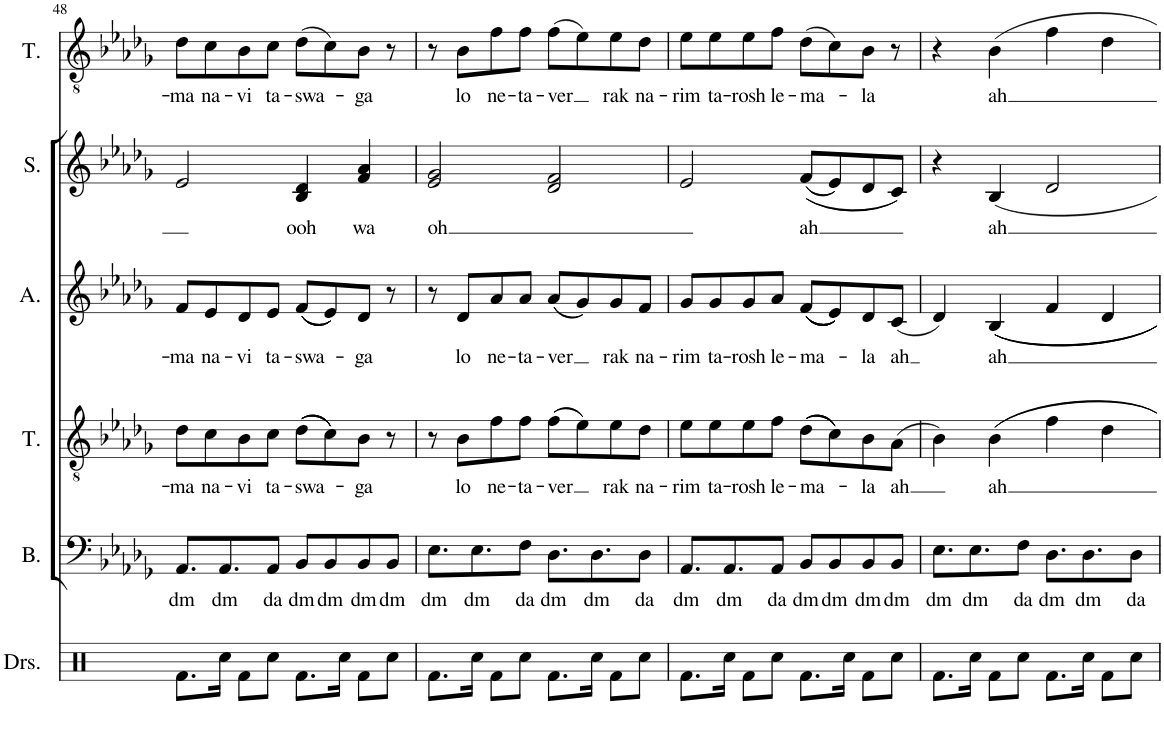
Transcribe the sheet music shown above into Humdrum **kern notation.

**kern	**kern	**text	**kern	**text	**kern	**text	**kern	**text	**kern	**text
*part6	*part5	*part5	*part4	*part4	*part3	*part3	*part2	*part2	*part1	*part1
*staff6	*staff5	*staff5	*staff4	*staff4	*staff3	*staff3	*staff2	*staff2	*staff1	*staff1
*I"Drumset	*I"Bass	*	*I"Tenor	*	*I"Alto	*	*I"Soprano	*	*I"Tenor	*
*I'Drs.	*I'B.	*	*I'T.	*	*I'A.	*	*I'S.	*	*I'T.	*
!!LO:PB:g=z
*clefX	*clefF4	*	*clefGv2	*	*clefG2	*	*clefG2	*	*clefGv2	*
*k[]	*k[b-e-a-d-g-]	*	*k[b-e-a-d-g-]	*	*k[b-e-a-d-g-]	*	*k[b-e-a-d-g-]	*	*k[b-e-a-d-g-]	*
*M4/4	*M4/4	*	*M4/4	*	*M4/4	*	*M4/4	*	*M4/4	*
=48	=48	=48	=48	=48	=48	=48	=48	=48	=48	=48
!	!	!LO:LY:b	!	!LO:LY:b	!	!LO:LY:b	!	!	!	!LO:LY:b
8.Rf\L	8.AA-/L	dm	8d-\L	-ma	8f/L	-ma	2e-/	.	8d-\L	-ma
!	!	!	!	!LO:LY:b	!	!LO:LY:b	!	!	!	!LO:LY:b
.	.	.	8c\	na-	8e-/	na-	.	.	8c\	na-
!	!	!LO:LY:b	!	!	!	!	!	!	!	!
16Rcc\Jk	8.AA-/	dm	.	.	.	.	.	.	.	.
!	!	!	!	!LO:LY:b	!	!LO:LY:b	!	!	!	!LO:LY:b
8Rf\L	.	.	8B-\	-vi	8d-/	-vi	.	.	8B-\	-vi
!	!	!LO:LY:b	!	!LO:LY:b	!	!LO:LY:b	!	!	!	!LO:LY:b
8Rcc\J	8AA-/J	da	8c\J	ta-	8e-/J	ta-	.	.	8c\J	ta-
!	!	!LO:LY:b	!	!LO:LY:b	!	!LO:LY:b	!	!LO:LY:b	!	!LO:LY:b
8.Rf\L	8BB-/L	dm	((((8d-\L	-swa-	((((8f/L	-swa-	4B-/ 4d-/	ooh	(8d-\L	-swa-
!	!	!LO:LY:b	!	!	!	!	!	!	!	!
.	8BB-/	dm	8c\))))	.	8e-/))))	.	.	.	8c\)	.
16Rcc\Jk	.	.	.	.	.	.	.	.	.	.
!	!	!LO:LY:b	!	!LO:LY:b	!	!LO:LY:b	!	!LO:LY:b	!	!LO:LY:b
8Rf\L	8BB-/	dm	8B-\J	-ga	8d-/J	-ga	4f/ 4a-/	wa	8B-\J	-ga
!	!	!LO:LY:b	!	!	!	!	!	!	!	!
8Rcc\J	8BB-/J	dm	8r	.	8r	.	.	.	8r	.
=49	=49	=49	=49	=49	=49	=49	=49	=49	=49	=49
!	!	!LO:LY:b	!	!	!	!	!	!LO:LY:b	!	!
8.Rf\L	8.E-\L	dm	8r	.	8r	.	2e-/ 2g-/	oh	8r	.
!	!	!	!	!LO:LY:b	!	!LO:LY:b	!	!	!	!LO:LY:b
.	.	.	8B-\L	lo	8d-/L	lo	.	.	8B-\L	lo
!	!	!LO:LY:b	!	!	!	!	!	!	!	!
16Rcc\Jk	8.E-\	dm	.	.	.	.	.	.	.	.
!	!	!	!	!LO:LY:b	!	!LO:LY:b	!	!	!	!LO:LY:b
8Rf\L	.	.	8f\	ne-	8a-/	ne-	.	.	8f\	ne-
!	!	!LO:LY:b	!	!LO:LY:b	!	!LO:LY:b	!	!	!	!LO:LY:b
8Rcc\J	8F\J	da	8f\J	-ta-	8a-/J	-ta-	.	.	8f\J	-ta-
!	!	!LO:LY:b	!	!LO:LY:b	!	!LO:LY:b	!	!	!	!LO:LY:b
8.Rf\L	8.D-\L	dm	((8f\L	-ver	((8a-/L	-ver	2d-/ 2f/	.	(8f\L	-ver
.	.	.	8e-\))	.	8g-/))	.	.	.	8e-\)	.
!	!	!LO:LY:b	!	!	!	!	!	!	!	!
16Rcc\Jk	8.D-\	dm	.	.	.	.	.	.	.	.
!	!	!	!	!LO:LY:b	!	!LO:LY:b	!	!	!	!LO:LY:b
8Rf\L	.	.	8e-\	rak	8g-/	rak	.	.	8e-\	rak
!	!	!LO:LY:b	!	!LO:LY:b	!	!LO:LY:b	!	!	!	!LO:LY:b
8Rcc\J	8D-\J	da	8d-\J	na-	8f/J	na-	.	.	8d-\J	na-
=50	=50	=50	=50	=50	=50	=50	=50	=50	=50	=50
!	!	!LO:LY:b	!	!LO:LY:b	!	!LO:LY:b	!	!	!	!LO:LY:b
8.Rf\L	8.AA-/L	dm	8e-\L	-rim	8g-/L	-rim	2e-/	.	8e-\L	-rim
!	!	!	!	!LO:LY:b	!	!LO:LY:b	!	!	!	!LO:LY:b
.	.	.	8e-\	ta-	8g-/	ta-	.	.	8e-\	ta-
!	!	!LO:LY:b	!	!	!	!	!	!	!	!
16Rcc\Jk	8.AA-/	dm	.	.	.	.	.	.	.	.
!	!	!	!	!LO:LY:b	!	!LO:LY:b	!	!	!	!LO:LY:b
8Rf\L	.	.	8e-\	-rosh	8g-/	-rosh	.	.	8e-\	-rosh
!	!	!LO:LY:b	!	!LO:LY:b	!	!LO:LY:b	!	!	!	!LO:LY:b
8Rcc\J	8AA-/J	da	8f\J	le-	8a-/J	le-	.	.	8f\J	le-
!	!	!LO:LY:b	!	!LO:LY:b	!	!LO:LY:b	!	!LO:LY:b	!	!LO:LY:b
8.Rf\L	8BB-/L	dm	((((8d-\L	-ma-	((((((8f/L	-ma-	((((8f/L	ah	(8d-\L	-ma-
!	!	!LO:LY:b	!	!	!	!	!	!	!	!
.	8BB-/	dm	8c\))))	.	8e-/))))))	.	8e-/))	.	8c\)	.
16Rcc\Jk	.	.	.	.	.	.	.	.	.	.
!	!	!LO:LY:b	!	!LO:LY:b	!	!LO:LY:b	!	!	!	!LO:LY:b
8Rf\L	8BB-/	dm	8B-\	-la	8d-/	-la	8d-/	.	8B-\J	-la
!	!	!LO:LY:b	!	!LO:LY:b	!	!LO:LY:b	!	!	!	!
8Rcc\J	8BB-/J	dm	(8A-\J	ah	(8c/J	ah	8c/J))	.	8r	.
=51	=51	=51	=51	=51	=51	=51	=51	=51	=51	=51
!	!	!LO:LY:b	!	!	!	!	!	!	!	!
8.Rf\L	8.E-\L	dm	4B-\)	.	4d-/)	.	4r	.	4r	.
!	!	!LO:LY:b	!	!	!	!	!	!	!	!
16Rcc\Jk	8.E-\	dm	.	.	.	.	.	.	.	.
!	!	!	!	!LO:LY:b	!	!LO:LY:b	!	!LO:LY:b	!	!LO:LY:b
8Rf\L	.	.	4B-\	ah	4B-/	ah	4B-/	ah	4B-\	ah
!	!	!LO:LY:b	!	!	!	!	!	!	!	!
8Rcc\J	8F\J	da	.	.	.	.	.	.	.	.
!	!	!LO:LY:b	!	!	!	!	!	!	!	!
8.Rf\L	8.D-\L	dm	4f\	.	4f/	.	2d-/	.	4f\	.
!	!	!LO:LY:b	!	!	!	!	!	!	!	!
16Rcc\Jk	8.D-\	dm	.	.	.	.	.	.	.	.
8Rf\L	.	.	4d-\	.	4d-/	.	.	.	4d-\	.
!	!	!LO:LY:b	!	!	!	!	!	!	!	!
8Rcc\J	8D-\J	da	.	.	.	.	.	.	.	.
=	=	=	=	=	=	=	=	=	=	=
*-	*-	*-	*-	*-	*-	*-	*-	*-	*-	*-
